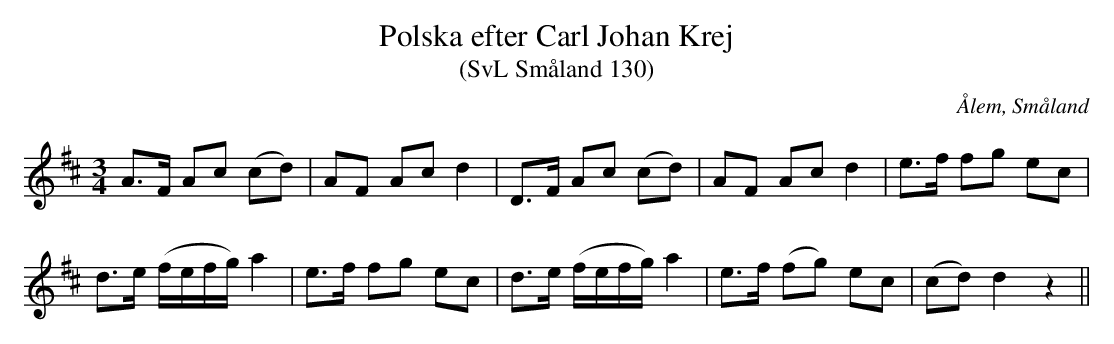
X:1
T:Polska efter Carl Johan Krej
T:(SvL Småland 130)
O:Ålem, Småland
M:3/4
L:1/8
K:D
A>F Ac (cd)|AF Ac d2|D>F Ac (cd)|AF Ac d2|e>f fg ec|
d>e (f/e/f/g/) a2|e>f fg ec|d>e (f/e/f/g/) a2|e>f (fg) ec|(cd) d2 z2||
